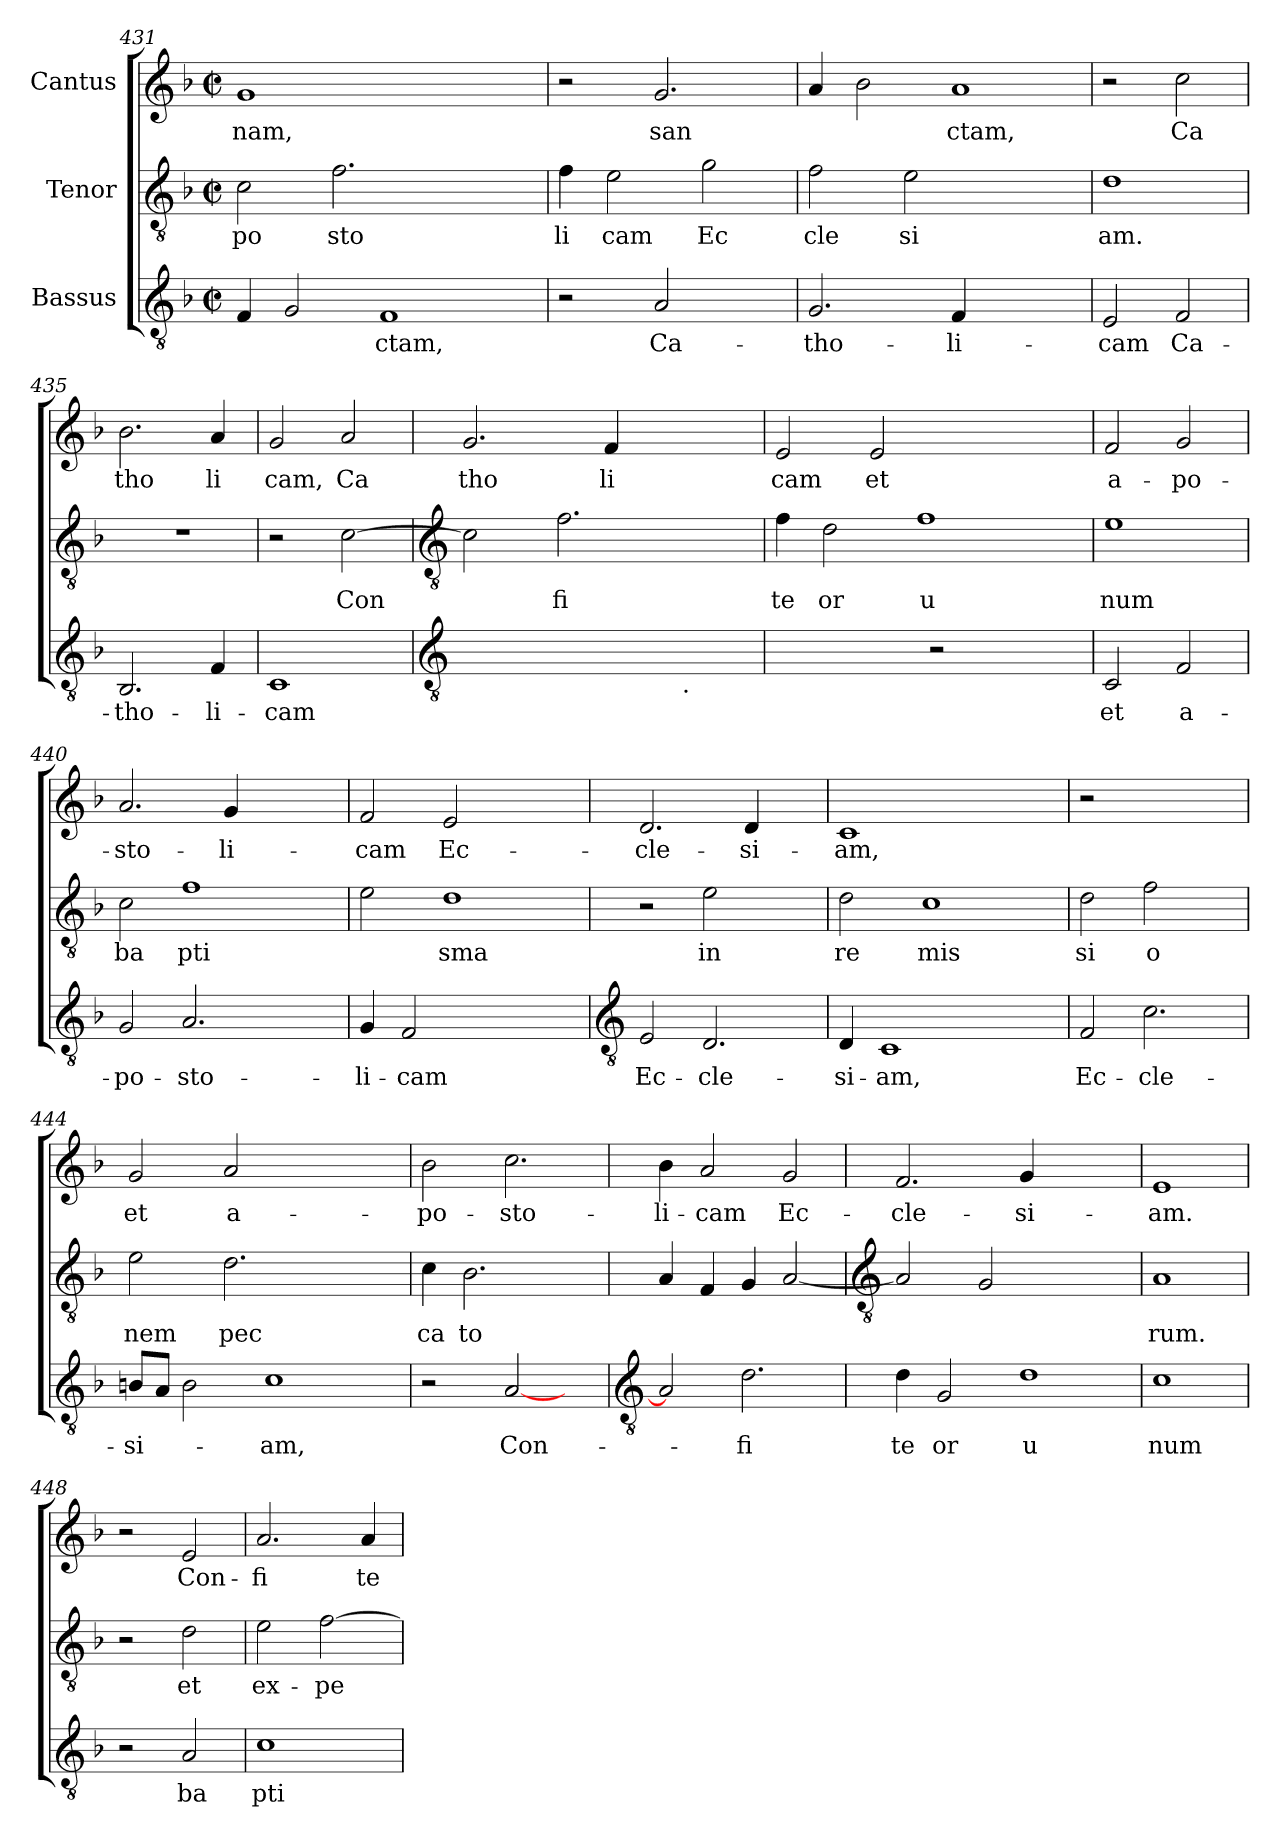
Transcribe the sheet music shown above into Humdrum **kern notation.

**kern	**text	**kern	**text	**kern	**text
*part3	*part3	*part2	*part2	*part1	*part1
*staff3	*staff3	*staff2	*staff2	*staff1	*staff1
*I"Bassus	*	*I"Tenor	*	*I"Cantus	*
!!LO:LB:g=z
*clefGv2	*	*clefGv2	*	*clefG2	*
*k[b-]	*	*k[b-]	*	*k[b-]	*
*F:	*	*F:	*	*F:	*
*M2/2	*	*M2/2	*	*M2/2	*
*met(c|)	*	*met(c|)	*	*met(c|)	*
=431	=431	=431	=431	=431	=431
!	!	!	!LO:LY:b	!	!LO:LY:b
4F/	.	2c\	po	1g	nam,
2G/	.	.	.	.	.
!	!	!	!LO:LY:b	!	!
.	.	2.f\	sto	.	.
!	!LO:LY:b	!	!	!	!
1F	-ctam,	.	.	.	.
.	.	.	.	2.ryy	.
.	.	2ryy	.	.	.
=432	=432	=432	=432	=432	=432
!	!	!	!LO:LY:b	!	!
2r	.	4f\	li	2r	.
!	!	!	!LO:LY:b	!	!
.	.	2e\	cam	.	.
!	!LO:LY:b	!	!	!	!LO:LY:b
2A/	Ca-	.	.	2.g/	san
!	!	!	!LO:LY:b	!	!
.	.	2g\	Ec	.	.
4ryy	.	.	.	.	.
=433A	=433A	=433A	=433A	=433A	=433A
!	!LO:LY:b	!	!LO:LY:b	!	!
2.G/	-tho-	2f\	cle	4a/	.
.	.	.	.	2b-\	.
!	!	!	!LO:LY:b	!	!
.	.	2e\	si	.	.
!	!LO:LY:b	!	!	!	!LO:LY:b
4F/	-li-	.	.	1a	ctam,
2.ryy	.	2.ryy	.	.	.
=434	=434	=434	=434	=434	=434
!	!LO:LY:b	!	!LO:LY:b	!	!
2E/	-cam	1d	am.	2r	.
!	!LO:LY:b	!	!	!	!LO:LY:b
2F/	Ca-	.	.	2cc\	Ca
=435	=435	=435	=435	=435	=435
!	!LO:LY:b	!	!	!	!LO:LY:b
2.BB-/	-tho-	1r	.	2.b-\	tho
!	!LO:LY:b	!	!	!	!LO:LY:b
4F/	-li-	.	.	4a/	li
=436	=436	=436	=436	=436	=436
!	!LO:LY:b	!	!	!	!LO:LY:b
1C	-cam	2r	.	2g/	cam,
!	!	!	!LO:LY:b	!	!LO:LY:b
.	.	[2c\	Con	2a/	Ca
!!LO:LB:g=z
=437	=437	=437	=437	=437	=437
*clefGv2	*	*clefGv2	*	*	*
!	!	!	!	!	!LO:LY:b
4ryy	.	2c\]	.	2.g/	tho
4ryy	.	.	.	.	.
!	!	!	!LO:LY:b	!	!
4ryy	.	2.f\	fi	.	.
!	!	!	!	!	!LO:LY:b
32ryy	.	.	.	4f/	li
32ryy	.	.	.	.	.
32ryy	.	.	.	.	.
32ryy	.	.	.	.	.
32ryy	.	.	.	.	.
32ryy	.	.	.	.	.
!LO:TX:b:t=.	!	!	!	!	!
32ryy	.	.	.	.	.
4ryy	.	.	.	.	.
.	.	.	.	4ryy	.
32ryy	.	.	.	.	.
=438	=438	=438	=438	=438	=438
!	!	!	!LO:LY:b	!	!LO:LY:b
4ryy	.	4f\	te	2e/	cam
!	!	!	!LO:LY:b	!	!
4ryy	.	2d\	or	.	.
!	!	!	!	!	!LO:LY:b
4ryy	.	.	.	2e/	et
!	!	!	!LO:LY:b	!	!
32ryy	.	1f	u	.	.
2r	.	.	.	.	.
.	.	.	.	2.ryy	.
4...ryy	.	.	.	.	.
!!LO:LB:g=z
=439	=439	=439	=439	=439	=439
!	!LO:LY:b	!	!LO:LY:b	!	!LO:LY:b
2C/	et	1e	num	2f/	a-
!	!LO:LY:b	!	!	!	!LO:LY:b
2F/	a-	.	.	2g/	-po-
=440A	=440A	=440A	=440A	=440A	=440A
!	!LO:LY:b	!	!LO:LY:b	!	!LO:LY:b
2G/	-po-	2c\	ba	2.a/	-sto-
!	!LO:LY:b	!	!LO:LY:b	!	!
2.A/	-sto-	1f	pti	.	.
!	!	!	!	!	!LO:LY:b
.	.	.	.	4g/	-li-
.	.	.	.	2ryy	.
4ryy	.	.	.	.	.
=441A	=441A	=441A	=441A	=441A	=441A
!	!LO:LY:b	!	!	!	!LO:LY:b
4G/	-li-	2e\	.	2f/	-cam
!	!LO:LY:b	!	!	!	!
2F/	-cam	.	.	.	.
!	!	!	!LO:LY:b	!	!LO:LY:b
.	.	1d	sma	2e/	Ec-
2.ryy	.	.	.	.	.
.	.	.	.	2ryy	.
!!LO:LB:g=z
=441B	=441B	=441B	=441B	=441B	=441B
*clefGv2	*	*	*	*	*
!	!LO:LY:b	!	!	!	!LO:LY:b
2E/	Ec-	2r	.	2.d/	-cle-
!	!LO:LY:b	!	!LO:LY:b	!	!
2.D/	-cle-	2e\	in	.	.
!	!	!	!	!	!LO:LY:b
.	.	.	.	4d/	-si-
.	.	4ryy	.	4ryy	.
=442A	=442A	=442A	=442A	=442A	=442A
!	!LO:LY:b	!	!LO:LY:b	!	!LO:LY:b
4D/	-si-	2d\	re	1c	-am,
!	!LO:LY:b	!	!	!	!
1C	-am,	.	.	.	.
!	!	!	!LO:LY:b	!	!
.	.	1c	mis	.	.
.	.	.	.	2ryy	.
4ryy	.	.	.	.	.
=443A	=443A	=443A	=443A	=443A	=443A
!	!LO:LY:b	!	!LO:LY:b	!	!
2F/	Ec-	2d\	si	2r	.
!	!LO:LY:b	!	!LO:LY:b	!	!
2.c\	-cle-	2f\	o	2.ryy	.
.	.	4ryy	.	.	.
!!LO:LB:g=z
=444	=444	=444	=444	=444	=444
!	!LO:LY:b	!	!LO:LY:b	!	!LO:LY:b
8Bn/L	-si-	2e\	nem	2g/	et
8A/J	.	.	.	.	.
2B\	.	.	.	.	.
!	!	!	!LO:LY:b	!	!LO:LY:b
.	.	2.d\	pec	2a/	a-
!	!LO:LY:b	!	!	!	!
1c	-am,	.	.	.	.
.	.	.	.	2.ryy	.
.	.	2ryy	.	.	.
=444A	=444A	=444A	=444A	=444A	=444A
!	!	!	!LO:LY:b	!	!LO:LY:b
2r	.	4c\	ca	2b-\	-po-
!	!	!	!LO:LY:b	!	!
.	.	2.B-\	to	.	.
!	!LO:LY:b	!	!	!	!LO:LY:b
[2A/	Con-	.	.	2.cc\	-sto-
4ryy	.	4ryy	.	.	.
!!LO:LB:g=z
=445A	=445A	=445A	=445A	=445A	=445A
*clefGv2	*	*	*	*	*
!	!	!	!	!	!LO:LY:b
2A/]	.	4A/	.	4b-\	-li-
!	!	!	!	!	!LO:LY:b
.	.	4F/	.	2a/	-cam
!	!LO:LY:b	!	!	!	!
2.d\	-fi	4G/	.	.	.
!	!	!	!	!	!LO:LY:b
.	.	[2A/	.	2g/	Ec-
!!LO:LB:g=z
=446A	=446A	=446A	=446A	=446A	=446A
*	*	*clefGv2	*	*	*
!	!LO:LY:b	!	!	!	!LO:LY:b
4d\	te	2A/]	.	2.f/	-cle-
!	!LO:LY:b	!	!	!	!
2G/	or	.	.	.	.
.	.	2G/	.	.	.
!	!LO:LY:b	!	!	!	!LO:LY:b
1d	u	.	.	4g/	-si-
.	.	2.ryy	.	2.ryy	.
=447A	=447A	=447A	=447A	=447A	=447A
!	!LO:LY:b	!	!LO:LY:b	!	!LO:LY:b
1c	num	1A	rum.	1e	-am.
=448	=448	=448	=448	=448	=448
2r	.	2r	.	2r	.
!	!LO:LY:b	!	!LO:LY:b	!	!LO:LY:b
2A/	ba	2d\	et	2e/	Con-
!!LO:LB:g=z
=449	=449	=449	=449	=449	=449
!	!LO:LY:b	!	!LO:LY:b	!	!LO:LY:b
1c	pti	2e\	ex-	2.a/	-fi
!	!	!	!LO:LY:b	!	!
.	.	[2f\	-pe-	.	.
!	!	!	!	!	!LO:LY:b
.	.	.	.	4a/	te
=	=	=	=	=	=
*-	*-	*-	*-	*-	*-
